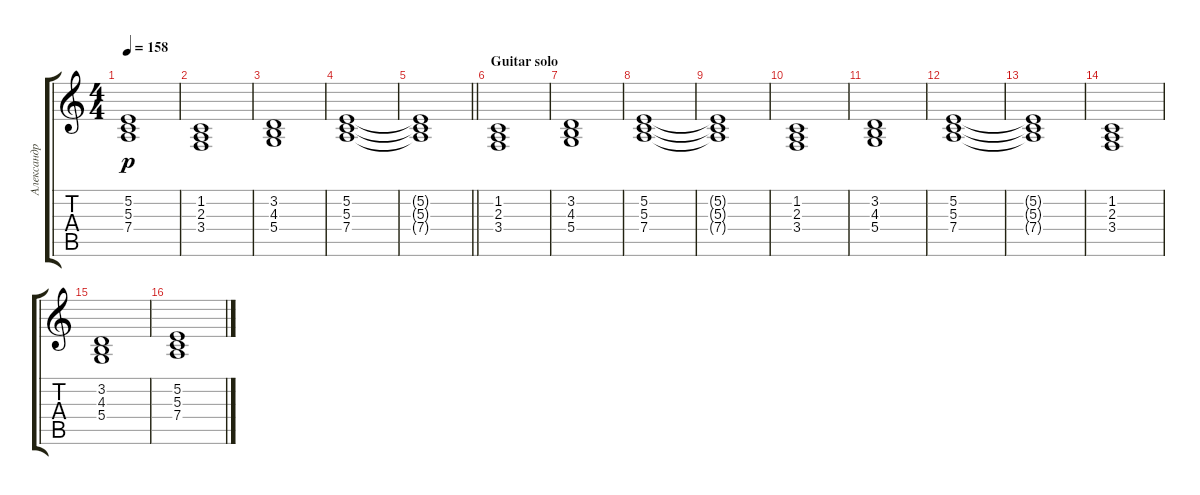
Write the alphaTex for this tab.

\track ("Александр \"Wish\" Андрюхин" "Александр ") {instrument stringensemble2}
\staff {score tabs}
\tuning (E4 B3 G3 D3 A2 E2) {hide}
\ts (4 4)
\tempo 158
\clef g2
\ks c
(5.2{t} 5.3{t} 7.4{t}).1{dy p} |
(1.2 2.3 3.4).1 |
(3.2 4.3 5.4).1 |
(5.2 5.3 7.4).1 |
\barLineRight lightlight
(5.2{t} 5.3{t} 7.4{t}).1 |
\section ("" "Guitar solo")
(1.2 2.3 3.4).1 |
(3.2 4.3 5.4).1 |
(5.2 5.3 7.4).1 |
(5.2{t} 5.3{t} 7.4{t}).1 |
(1.2 2.3 3.4).1 |
(3.2 4.3 5.4).1 |
(5.2 5.3 7.4).1 |
(5.2{t} 5.3{t} 7.4{t}).1 |
(1.2 2.3 3.4).1 |
(3.2 4.3 5.4).1 |
(5.2 5.3 7.4).1
